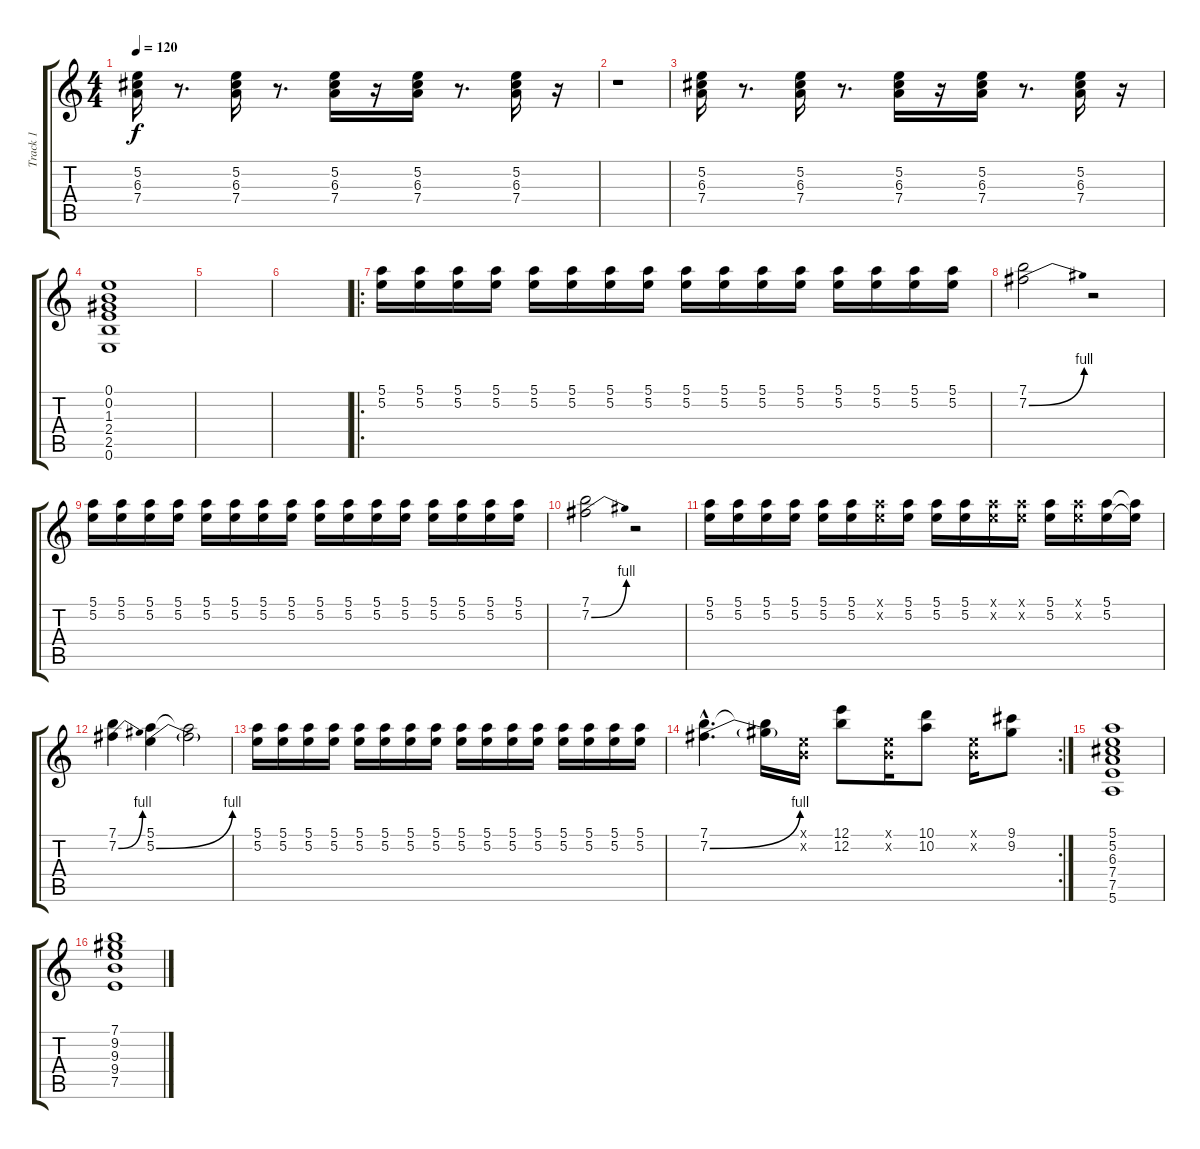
\track ("Track 1" "Track 1") {instrument electricguitarclean}
\staff {score tabs}
\tuning (E4 B3 G3 D3 A2 E2) {hide}
\ts (4 4)
\tempo 120
\clef g2
\ks c
(5.2 6.3 7.4).16{dy f} r.8{d} (5.2 6.3 7.4).16 r.8{d} (5.2 6.3 7.4).16 r.16 (5.2 6.3 7.4).16 r.8{d} (5.2 6.3 7.4).16 r.16 |
r.1 |
(5.2 6.3 7.4).16 r.8{d} (5.2 6.3 7.4).16 r.8{d} (5.2 6.3 7.4).16 r.16 (5.2 6.3 7.4).16 r.8{d} (5.2 6.3 7.4).16 r.16 |
(0.1 0.2 1.3 2.4 2.5 0.6).1 |
|
|
\ro
(5.1 5.2).16 (5.1 5.2).16 (5.1 5.2).16 (5.1 5.2).16 (5.1 5.2).16 (5.1 5.2).16 (5.1 5.2).16 (5.1 5.2).16 (5.1 5.2).16 (5.1 5.2).16 (5.1 5.2).16 (5.1 5.2).16 (5.1 5.2).16 (5.1 5.2).16 (5.1 5.2).16 (5.1 5.2).16 |
(7.1 7.2{be (bend 0 0 60 4)}).2 r.2 |
(5.1 5.2).16 (5.1 5.2).16 (5.1 5.2).16 (5.1 5.2).16 (5.1 5.2).16 (5.1 5.2).16 (5.1 5.2).16 (5.1 5.2).16 (5.1 5.2).16 (5.1 5.2).16 (5.1 5.2).16 (5.1 5.2).16 (5.1 5.2).16 (5.1 5.2).16 (5.1 5.2).16 (5.1 5.2).16 |
(7.1 7.2{be (bend 0 0 60 4)}).2 r.2 |
(5.1 5.2).16 (5.1 5.2).16 (5.1 5.2).16 (5.1 5.2).16 (5.1 5.2).16 (5.1 5.2).16 (5.1{x} 5.2{x}).16 (5.1 5.2).16 (5.1 5.2).16 (5.1 5.2).16 (5.1{x} 5.2{x}).16 (5.1{x} 5.2{x}).16 (5.1 5.2).16 (5.1{x} 5.2{x}).16 (5.1 5.2).16 (5.1{t} 5.2{t}).16 |
(7.1 7.2{be (bend 0 0 60 4)}).4 (5.1 5.2{be (bend 0 0 60 4)}).4 (5.1{t} 5.2{t}).2 |
(5.1 5.2).16 (5.1 5.2).16 (5.1 5.2).16 (5.1 5.2).16 (5.1 5.2).16 (5.1 5.2).16 (5.1 5.2).16 (5.1 5.2).16 (5.1 5.2).16 (5.1 5.2).16 (5.1 5.2).16 (5.1 5.2).16 (5.1 5.2).16 (5.1 5.2).16 (5.1 5.2).16 (5.1 5.2).16 |
\rc 2
(7.1{hac} 7.2{be (bend 0 0 60 4) hac}).4{d} (7.1{t} 7.2{t}).16 (0.1{x} 0.2{x}).16 (12.1 12.2).8 (0.1{x} 0.2{x}).16 (10.1 10.2).8 (0.1{x} 0.2{x}).16 (9.1 9.2).8 |
(5.1 5.2 6.3 7.4 7.5 5.6).1 |
(7.1 9.2 9.3 9.4 7.5).1
